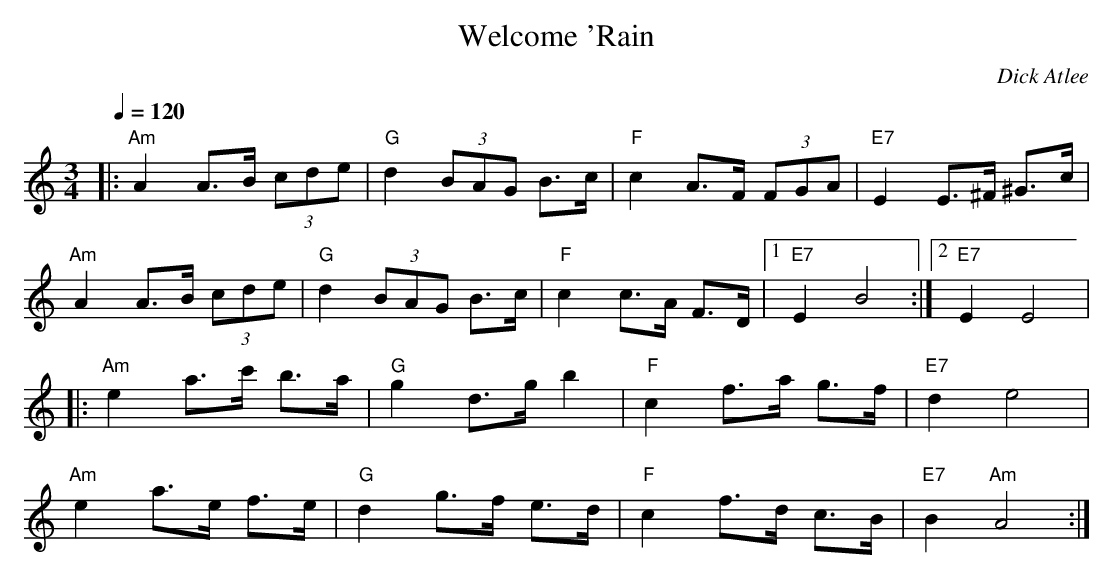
X:1
T:Welcome 'Rain
M:3/4
L:1/8
Q:1/4=120
C:Dick Atlee
K:Am
|: "Am" A2 A>B (3cde | "G" d2 (3BAG B>c |
"F" c2 A>F (3FGA | "E7" E2 E>^F ^G>c | !
"Am" A2 A>B (3cde | "G" d2 (3BAG B>c |
"F" c2 c>A F>D |[1 "E7" E2 B4 :|[2 "E7" E2 E4 | !
|: "Am" e2 a>c' b>a | "G" g2 d>g b2 | "F" c2 f>a g>f | "E7" d2 e4 | !
"Am" e2 a>e f>e | "G" d2 g>f e>d | "F" c2 f>d c>B | "E7" B2 "Am" A4 :|
